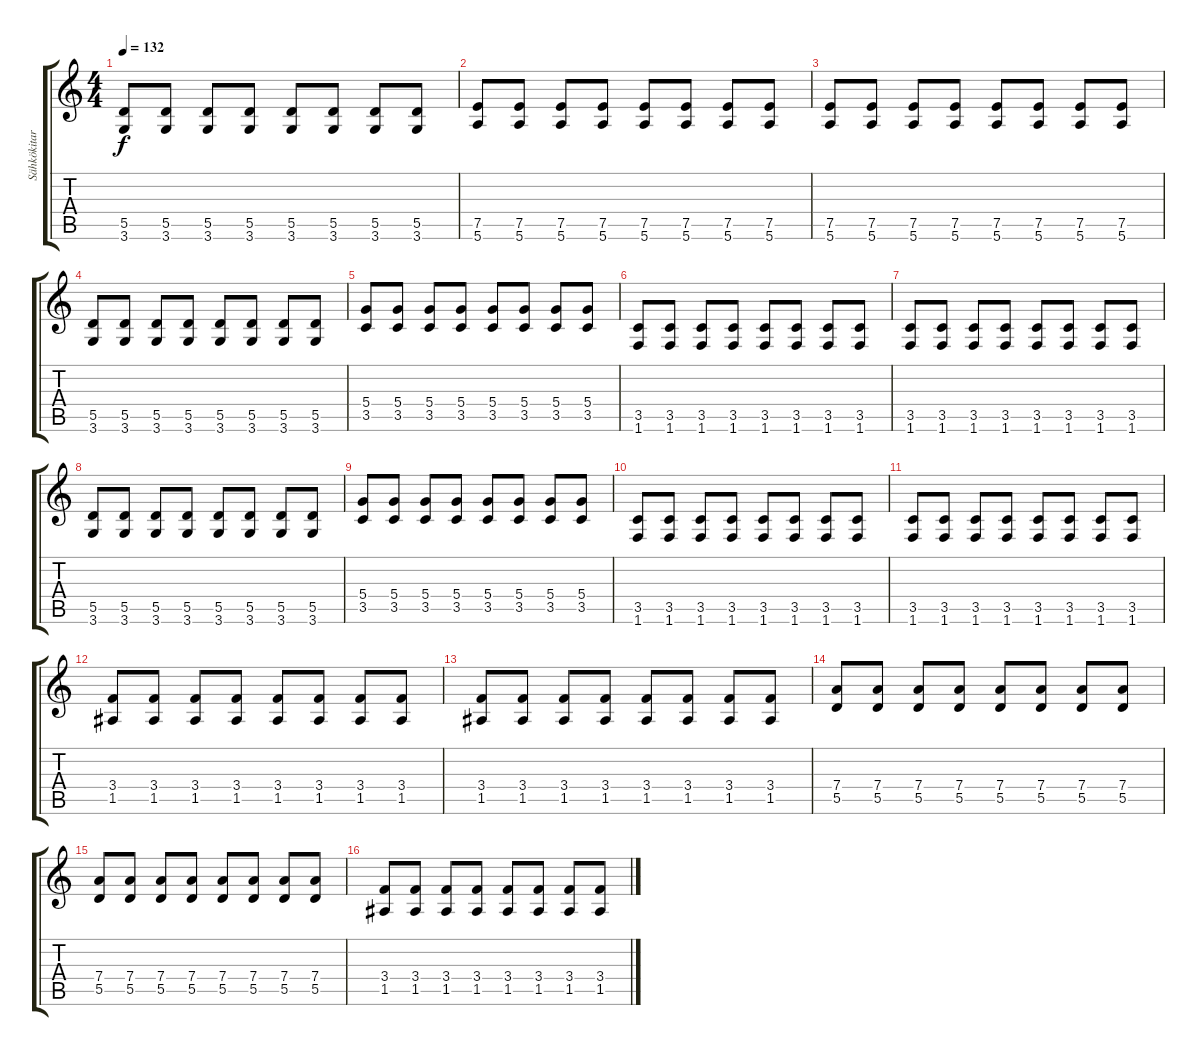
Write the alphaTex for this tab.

\track ("Sähkökitara (komppi)" "Sähkökitar") {instrument distortionguitar}
\staff {score tabs}
\tuning (E4 B3 G3 D3 A2 E2) {hide}
\ts (4 4)
\tempo 132
\clef g2
\ks c
(5.5 3.6).8{dy f} (5.5 3.6).8 (5.5 3.6).8 (5.5 3.6).8 (5.5 3.6).8 (5.5 3.6).8 (5.5 3.6).8 (5.5 3.6).8 |
(7.5 5.6).8 (7.5 5.6).8 (7.5 5.6).8 (7.5 5.6).8 (7.5 5.6).8 (7.5 5.6).8 (7.5 5.6).8 (7.5 5.6).8 |
(7.5 5.6).8 (7.5 5.6).8 (7.5 5.6).8 (7.5 5.6).8 (7.5 5.6).8 (7.5 5.6).8 (7.5 5.6).8 (7.5 5.6).8 |
(5.5 3.6).8 (5.5 3.6).8 (5.5 3.6).8 (5.5 3.6).8 (5.5 3.6).8 (5.5 3.6).8 (5.5 3.6).8 (5.5 3.6).8 |
(5.4 3.5).8 (5.4 3.5).8 (5.4 3.5).8 (5.4 3.5).8 (5.4 3.5).8 (5.4 3.5).8 (5.4 3.5).8 (5.4 3.5).8 |
(3.5 1.6).8 (3.5 1.6).8 (3.5 1.6).8 (3.5 1.6).8 (3.5 1.6).8 (3.5 1.6).8 (3.5 1.6).8 (3.5 1.6).8 |
(3.5 1.6).8 (3.5 1.6).8 (3.5 1.6).8 (3.5 1.6).8 (3.5 1.6).8 (3.5 1.6).8 (3.5 1.6).8 (3.5 1.6).8 |
(5.5 3.6).8 (5.5 3.6).8 (5.5 3.6).8 (5.5 3.6).8 (5.5 3.6).8 (5.5 3.6).8 (5.5 3.6).8 (5.5 3.6).8 |
(5.4 3.5).8 (5.4 3.5).8 (5.4 3.5).8 (5.4 3.5).8 (5.4 3.5).8 (5.4 3.5).8 (5.4 3.5).8 (5.4 3.5).8 |
(3.5 1.6).8 (3.5 1.6).8 (3.5 1.6).8 (3.5 1.6).8 (3.5 1.6).8 (3.5 1.6).8 (3.5 1.6).8 (3.5 1.6).8 |
(3.5 1.6).8 (3.5 1.6).8 (3.5 1.6).8 (3.5 1.6).8 (3.5 1.6).8 (3.5 1.6).8 (3.5 1.6).8 (3.5 1.6).8 |
(3.4 1.5).8 (3.4 1.5).8 (3.4 1.5).8 (3.4 1.5).8 (3.4 1.5).8 (3.4 1.5).8 (3.4 1.5).8 (3.4 1.5).8 |
(3.4 1.5).8 (3.4 1.5).8 (3.4 1.5).8 (3.4 1.5).8 (3.4 1.5).8 (3.4 1.5).8 (3.4 1.5).8 (3.4 1.5).8 |
(7.4 5.5).8 (7.4 5.5).8 (7.4 5.5).8 (7.4 5.5).8 (7.4 5.5).8 (7.4 5.5).8 (7.4 5.5).8 (7.4 5.5).8 |
(7.4 5.5).8 (7.4 5.5).8 (7.4 5.5).8 (7.4 5.5).8 (7.4 5.5).8 (7.4 5.5).8 (7.4 5.5).8 (7.4 5.5).8 |
(3.4 1.5).8 (3.4 1.5).8 (3.4 1.5).8 (3.4 1.5).8 (3.4 1.5).8 (3.4 1.5).8 (3.4 1.5).8 (3.4 1.5).8
